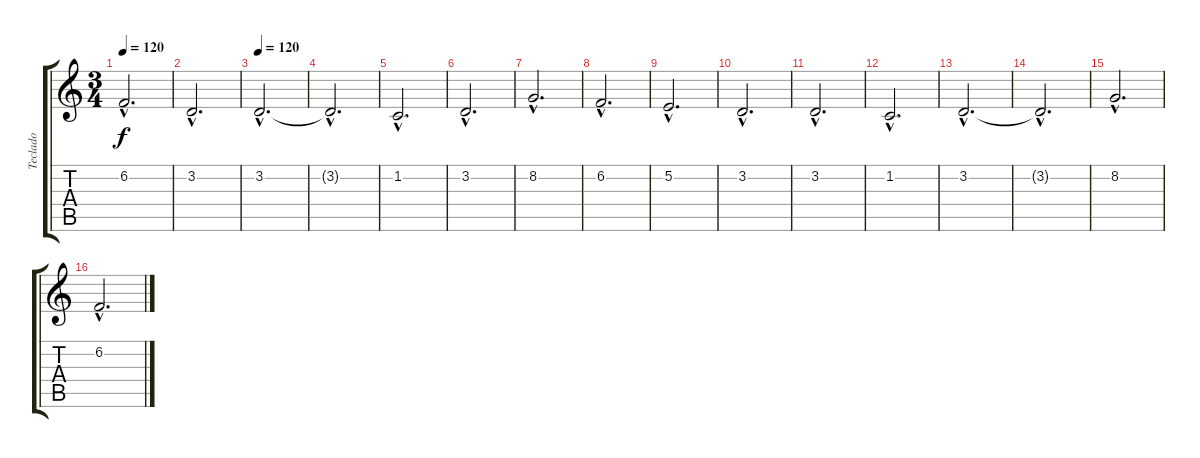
\track ("Teclado" "Teclado") {instrument choiraahs}
\staff {score tabs}
\tuning (E4 B3 G3 D3 A2 E2) {hide}
\ts (3 4)
\tempo 120
\clef g2
\ks c
6.2{hac}.2{d dy f instrument stringensemble1} |
3.2{hac}.2{d instrument stringensemble1} |
\tempo 120
3.2{hac}.2{d instrument stringensemble1} |
3.2{hac t}.2{d} |
1.2{hac}.2{d instrument stringensemble1} |
3.2{hac}.2{d instrument stringensemble1} |
8.2{hac}.2{d instrument stringensemble1} |
6.2{hac}.2{d instrument stringensemble1} |
5.2{hac}.2{d instrument stringensemble1} |
3.2{hac}.2{d instrument stringensemble1} |
3.2{hac}.2{d instrument stringensemble1} |
1.2{hac}.2{d instrument stringensemble1} |
3.2{hac}.2{d instrument stringensemble1} |
3.2{hac t}.2{d} |
8.2{hac}.2{d instrument stringensemble1} |
6.2{hac}.2{d instrument stringensemble1}
